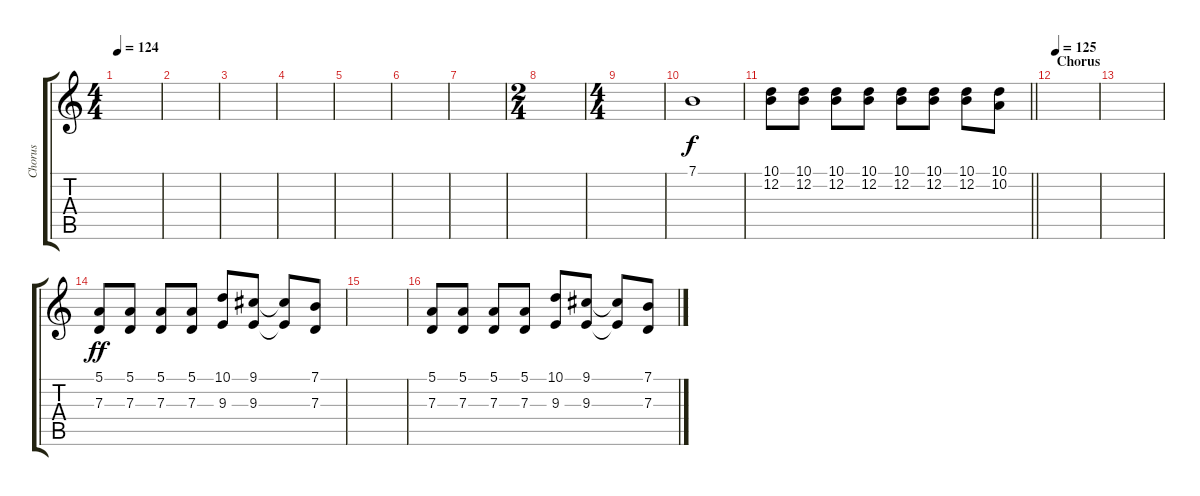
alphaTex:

\track ("Chorus" "Chorus") {instrument synthvoice}
\staff {score tabs}
\tuning (E4 B3 G3 D3 A2 E2) {hide}
\ts (4 4)
\tempo 124
\clef g2
\ks c
|
|
|
|
|
|
|
\ts (2 4)
|
\ts (4 4)
|
7.1.1 |
\barLineRight lightlight
(10.1 12.2).8 (10.1 12.2).8 (10.1 12.2).8 (10.1 12.2).8 (10.1 12.2).8 (10.1 12.2).8 (10.1 12.2).8 (10.1 10.2).8 |
\section ("" "Chorus")
\tempo 125
|
|
(5.1 7.3).8{dy ff} (5.1 7.3).8 (5.1 7.3).8 (5.1 7.3).8 (10.1 9.3).8 (9.1 9.3).8 (9.1{t} 9.3{t}).8 (7.1 7.3).8 |
|
(5.1 7.3).8 (5.1 7.3).8 (5.1 7.3).8 (5.1 7.3).8 (10.1 9.3).8 (9.1 9.3).8 (9.1{t} 9.3{t}).8 (7.1 7.3).8
